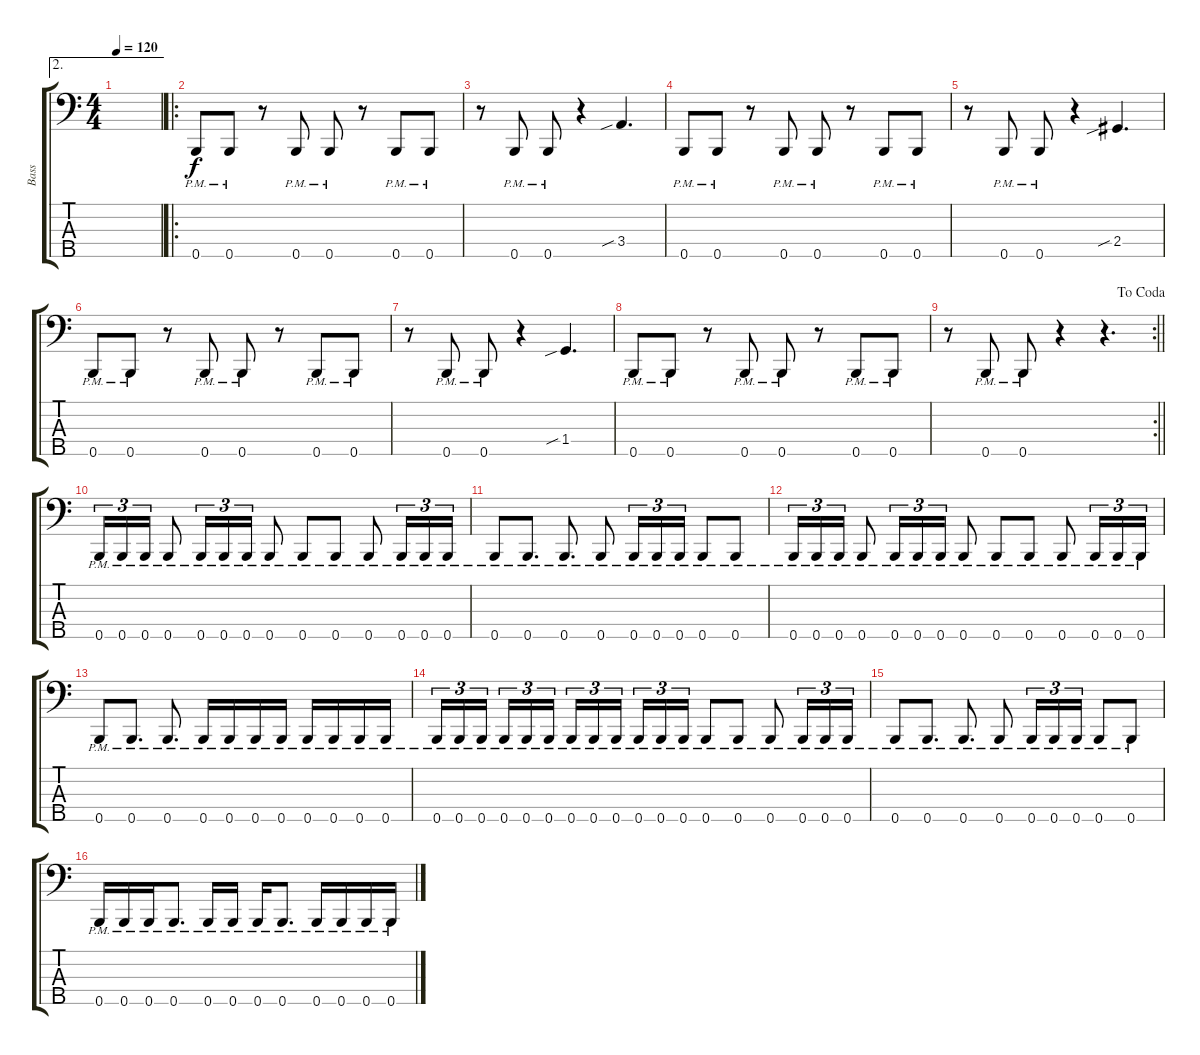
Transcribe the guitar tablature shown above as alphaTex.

\track ("Bass" "Bass") {instrument electricbasspick}
\staff {score tabs}
\tuning (Gb2 E2 B1 Gb1 B0) {hide}
\ae 2
\ts (4 4)
\tempo 120
\clef f4
\ks c
|
\ro
0.5{pm}.8 0.5{pm}.8 r.8 0.5{pm}.8 0.5{pm}.8 r.8 0.5{pm}.8 0.5{pm}.8 |
r.8 0.5{pm}.8 0.5{pm}.8 r.4 3.4{sib}.4{d} |
0.5{pm}.8 0.5{pm}.8 r.8 0.5{pm}.8 0.5{pm}.8 r.8 0.5{pm}.8 0.5{pm}.8 |
r.8 0.5{pm}.8 0.5{pm}.8 r.4 2.4{sib}.4{d} |
0.5{pm}.8 0.5{pm}.8 r.8 0.5{pm}.8 0.5{pm}.8 r.8 0.5{pm}.8 0.5{pm}.8 |
r.8 0.5{pm}.8 0.5{pm}.8 r.4 1.4{sib}.4{d} |
0.5{pm}.8 0.5{pm}.8 r.8 0.5{pm}.8 0.5{pm}.8 r.8 0.5{pm}.8 0.5{pm}.8 |
\rc 2
\jump dacoda
\barLineRight lightlight
r.8 0.5{pm}.8 0.5{pm}.8 r.4 r.4{d} |
0.5{pm}.16{tu (3 2)} 0.5{pm}.16{tu (3 2)} 0.5{pm}.16{tu (3 2)} 0.5{pm}.8 0.5{pm}.16{tu (3 2)} 0.5{pm}.16{tu (3 2)} 0.5{pm}.16{tu (3 2)} 0.5{pm}.8 0.5{pm}.8 0.5{pm}.8 0.5{pm}.8 0.5{pm}.16{tu (3 2)} 0.5{pm}.16{tu (3 2)} 0.5{pm}.16{tu (3 2)} |
0.5{pm}.8 0.5{pm}.8{d} 0.5{pm}.8{d} 0.5{pm}.8 0.5{pm}.16{tu (3 2)} 0.5{pm}.16{tu (3 2)} 0.5{pm}.16{tu (3 2)} 0.5{pm}.8 0.5{pm}.8 |
0.5{pm}.16{tu (3 2)} 0.5{pm}.16{tu (3 2)} 0.5{pm}.16{tu (3 2)} 0.5{pm}.8 0.5{pm}.16{tu (3 2)} 0.5{pm}.16{tu (3 2)} 0.5{pm}.16{tu (3 2)} 0.5{pm}.8 0.5{pm}.8 0.5{pm}.8 0.5{pm}.8 0.5{pm}.16{tu (3 2)} 0.5{pm}.16{tu (3 2)} 0.5{pm}.16{tu (3 2)} |
0.5{pm}.8 0.5{pm}.8{d} 0.5{pm}.8{d} 0.5{pm}.16 0.5{pm}.16 0.5{pm}.16 0.5{pm}.16 0.5{pm}.16 0.5{pm}.16 0.5{pm}.16 0.5{pm}.16 |
0.5{pm}.16{tu (3 2)} 0.5{pm}.16{tu (3 2)} 0.5{pm}.16{tu (3 2) beam splitsecondary} 0.5{pm}.16{tu (3 2)} 0.5{pm}.16{tu (3 2)} 0.5{pm}.16{tu (3 2)} 0.5{pm}.16{tu (3 2)} 0.5{pm}.16{tu (3 2)} 0.5{pm}.16{tu (3 2) beam splitsecondary} 0.5{pm}.16{tu (3 2)} 0.5{pm}.16{tu (3 2)} 0.5{pm}.16{tu (3 2)} 0.5{pm}.8 0.5{pm}.8 0.5{pm}.8 0.5{pm}.16{tu (3 2)} 0.5{pm}.16{tu (3 2)} 0.5{pm}.16{tu (3 2)} |
0.5{pm}.8 0.5{pm}.8{d} 0.5{pm}.8{d} 0.5{pm}.8 0.5{pm}.16{tu (3 2)} 0.5{pm}.16{tu (3 2)} 0.5{pm}.16{tu (3 2)} 0.5{pm}.8 0.5{pm}.8 |
0.5{pm}.16 0.5{pm}.16 0.5{pm}.16 0.5{pm}.8{d} 0.5{pm}.16 0.5{pm}.16 0.5{pm}.16 0.5{pm}.8{d} 0.5{pm}.16 0.5{pm}.16 0.5{pm}.16 0.5{pm}.16
